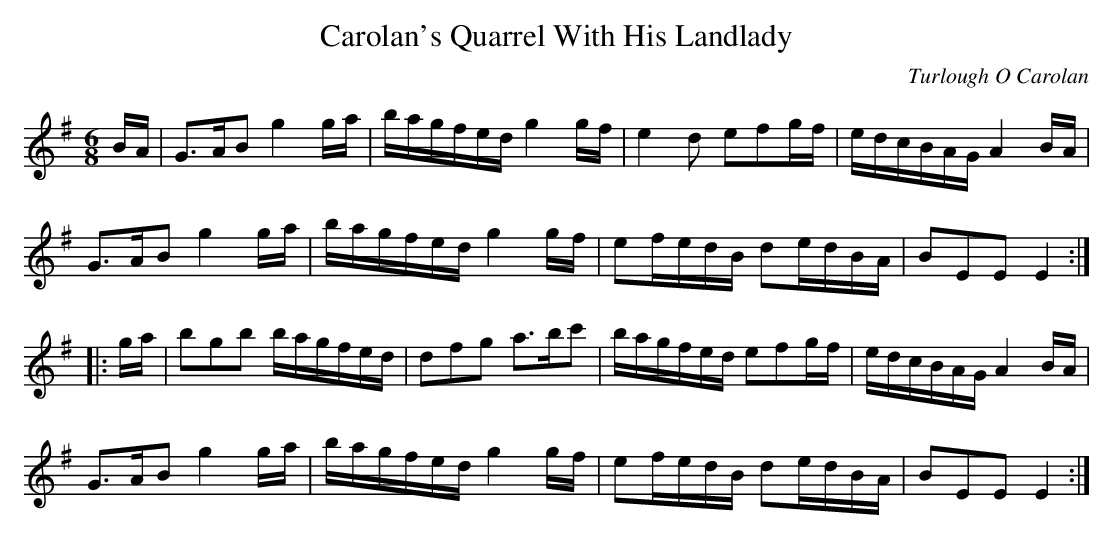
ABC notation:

X:1
T:Carolan's Quarrel With His Landlady
C:Turlough O Carolan
L:1/8
M:6/8
K:G major
B/2A/2|G3/2A/2B g2g/2a/2|b/2a/2g/2f/2e/2d/2 g2g/2f/2|e2d efg/2f/2|\
e/2d/2c/2B/2A/2G/2 A2B/2A/2|
G3/2A/2B g2g/2a/2|b/2a/2g/2f/2e/2d/2 g2g/2f/2|\
ef/2e/2d/2B/2 de/2d/2B/2A/2|BEE E2:|
|:g/2a/2|bgb b/2a/2g/2f/2e/2d/2|dfg a3/2b/2c'|\
b/2a/2g/2f/2e/2d/2 efg/2f/2|e/2d/2c/2B/2A/2G/2 A2B/2A/2|
G3/2A/2B g2g/2a/2|b/2a/2g/2f/2e/2d/2 g2g/2f/2|\
ef/2e/2d/2B/2 de/2d/2B/2A/2|BEE E2:|
